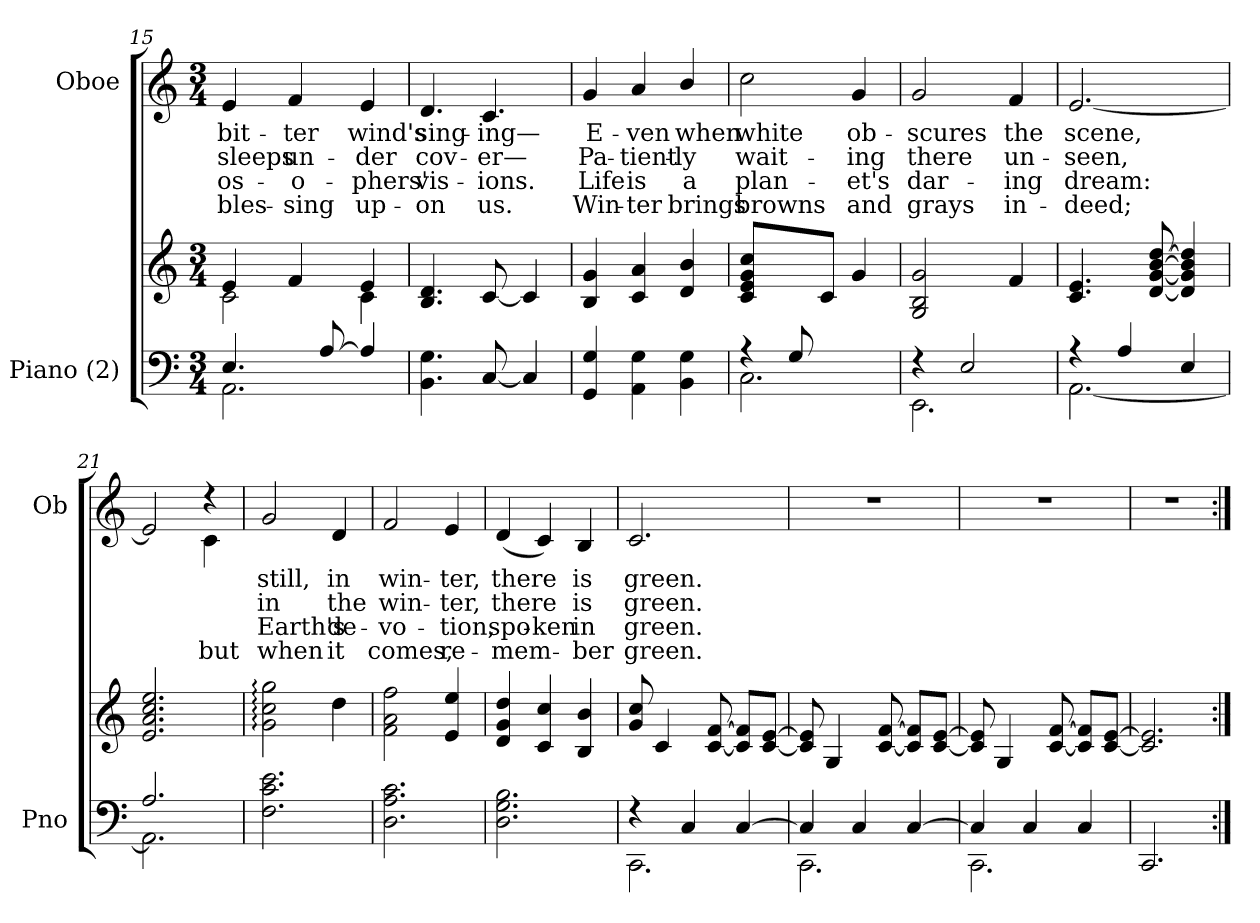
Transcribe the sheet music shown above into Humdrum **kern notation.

**kern	**kern	**kern	**text	**text	**text	**text
*part2	*part2	*part1	*part1	*part1	*part1	*part1
*staff3	*staff2	*staff1	*staff1	*staff1	*staff1	*staff1
*I"Piano (2)	*	*I"Oboe	*	*	*	*
*I'Pno	*	*I'Ob	*	*	*	*
*clefF4	*clefG2	*clefG2	*	*	*	*
*k[]	*k[]	*k[]	*	*	*	*
*M3/4	*M3/4	*M3/4	*	*	*	*
=15	=15	=15	=15	=15	=15	=15
*^	*^	*	*	*	*	*
4.E/	2.AA\	4e/	2c\	4e/	bit-	sleeps	-os-	bles-
.	.	4f/	.	4f/	-ter	un-	-o-	-sing
[>8A/	.	.	.	.	.	.	.	.
4A/]	.	4e/	4c\	4e/	wind's	-der	-phers'	up-
*v	*v	*	*	*	*	*	*	*
*	*v	*v	*	*	*	*	*
=16	=16	=16	=16	=16	=16	=16
4.BB\ 4.G\	4.B/ 4.d/	4.d/	sing-	cov-	vis-	-on
[<8C/	[<8c/	4.c/	-ing—	-er—	-ions.	us.
4C/]	4c/]	.	.	.	.	.
=17	=17	=17	=17	=17	=17	=17
4GG/ 4G/	4B/ 4g/	4g/	E-	Pa-	Life	Win-
4AA\ 4G\	4c/ 4a/	4a/	-ven	-tient-	is	-ter
4BB\ 4G\	4d/ 4b/	4b/	when	-ly	a	brings
=18	=18	=18	=18	=18	=18	=18
*^	*	*	*	*	*	*
*	*^	*	*	*	*	*	*
4ryy	4r	2.C\	4c/ 4e/ 4g/ 4cc/	2cc\	white	wait-	plan-	browns
8G/L	4ryy	.	8ryy	.	.	.	.	.
4.ryy	.	.	8c\J	.	.	.	.	.
.	4ryy	.	4g/	4g/	ob-	-ing	-et's	and
*	*v	*v	*	*	*	*	*	*
=19	=19	=19	=19	=19	=19	=19	=19
4r	2.EE\	2G/ 2B/ 2g/	2g/	-scures	there	dar-	grays
2E/	.	.	.	.	.	.	.
.	.	4f/	4f/	the	un-	-ing	in-
=20	=20	=20	=20	=20	=20	=20	=20
4r	[<2.AA\	4.c/ 4.e/	[<2.e/	scene,	-seen,	dream:	-deed;
4A/	.	.	.	.	.	.	.
.	.	[<8d/ [<8g/ [>8b/ [>8dd/	.	.	.	.	.
4E/	.	4d/] 4g/] 4b/] 4dd/]	.	.	.	.	.
=21	=21	=21	=21	=21	=21	=21	=21
*	*	*	*^	*	*	*	*
2.A/	2.AA\]	2.e/ 2.a/ 2.cc/ 2.ee/	2e/]	2ryy	.	.	.	.
.	.	.	4r	4c\	.	.	.	but
*v	*v	*	*v	*v	*	*	*	*
=22	=22	=22	=22	=22	=22	=22
2.F\ 2.c\ 2.e\	2g\: 2cc\: 2gg\:	2g/	still,	in	Earth's	when
.	4dd\	4d/	in	the	de-	it
=23	=23	=23	=23	=23	=23	=23
2.D\ 2.A\ 2.c\	2f\ 2a\ 2ff\	2f/	win-	win-	-vo-	comes,
.	4e/ 4ee/	4e/	-ter,	-ter,	-tion,	re-
=24	=24	=24	=24	=24	=24	=24
2.D\ 2.G\ 2.B\	4d/ 4g/ 4dd/	(<4d/	there	there	spo-	-mem-
.	4c/ 4cc/	4c/)	.	.	-ken	.
.	4B/ 4b/	4B/	is	is	in	-ber
=25	=25	=25	=25	=25	=25	=25
*^	*	*	*	*	*	*
4r	2.CC\	8g/ 8cc/	2.c/	green.	green.	green.	green.
.	.	4c/	.	.	.	.	.
4C/	.	.	.	.	.	.	.
.	.	[<8c/ [>8f/	.	.	.	.	.
[>4C/	.	8c/] 8f/]L	.	.	.	.	.
.	.	[<8c/ [>8e/J	.	.	.	.	.
=26	=26	=26	=26	=26	=26	=26	=26
4C/]	2.CC\	8c/] 8e/]	2.r	.	.	.	.
.	.	4G/	.	.	.	.	.
4C/	.	.	.	.	.	.	.
.	.	[<8c/ [>8f/	.	.	.	.	.
[>4C/	.	8c/] 8f/]L	.	.	.	.	.
.	.	[<8c/ [>8e/J	.	.	.	.	.
=27	=27	=27	=27	=27	=27	=27	=27
4C/]	2.CC\	8c/] 8e/]	2.r	.	.	.	.
.	.	4G/	.	.	.	.	.
4C/	.	.	.	.	.	.	.
.	.	[<8c/ [>8f/	.	.	.	.	.
4C/	.	8c/] 8f/]L	.	.	.	.	.
.	.	[<8c/ [>8e/J	.	.	.	.	.
*v	*v	*	*	*	*	*	*
=28	=28	=28	=28	=28	=28	=28
2.CC/	2.c/] 2.e/]	2.r	.	.	.	.
=:|!	=:|!	=:|!	=:|!	=:|!	=:|!	=:|!
*-	*-	*-	*-	*-	*-	*-
